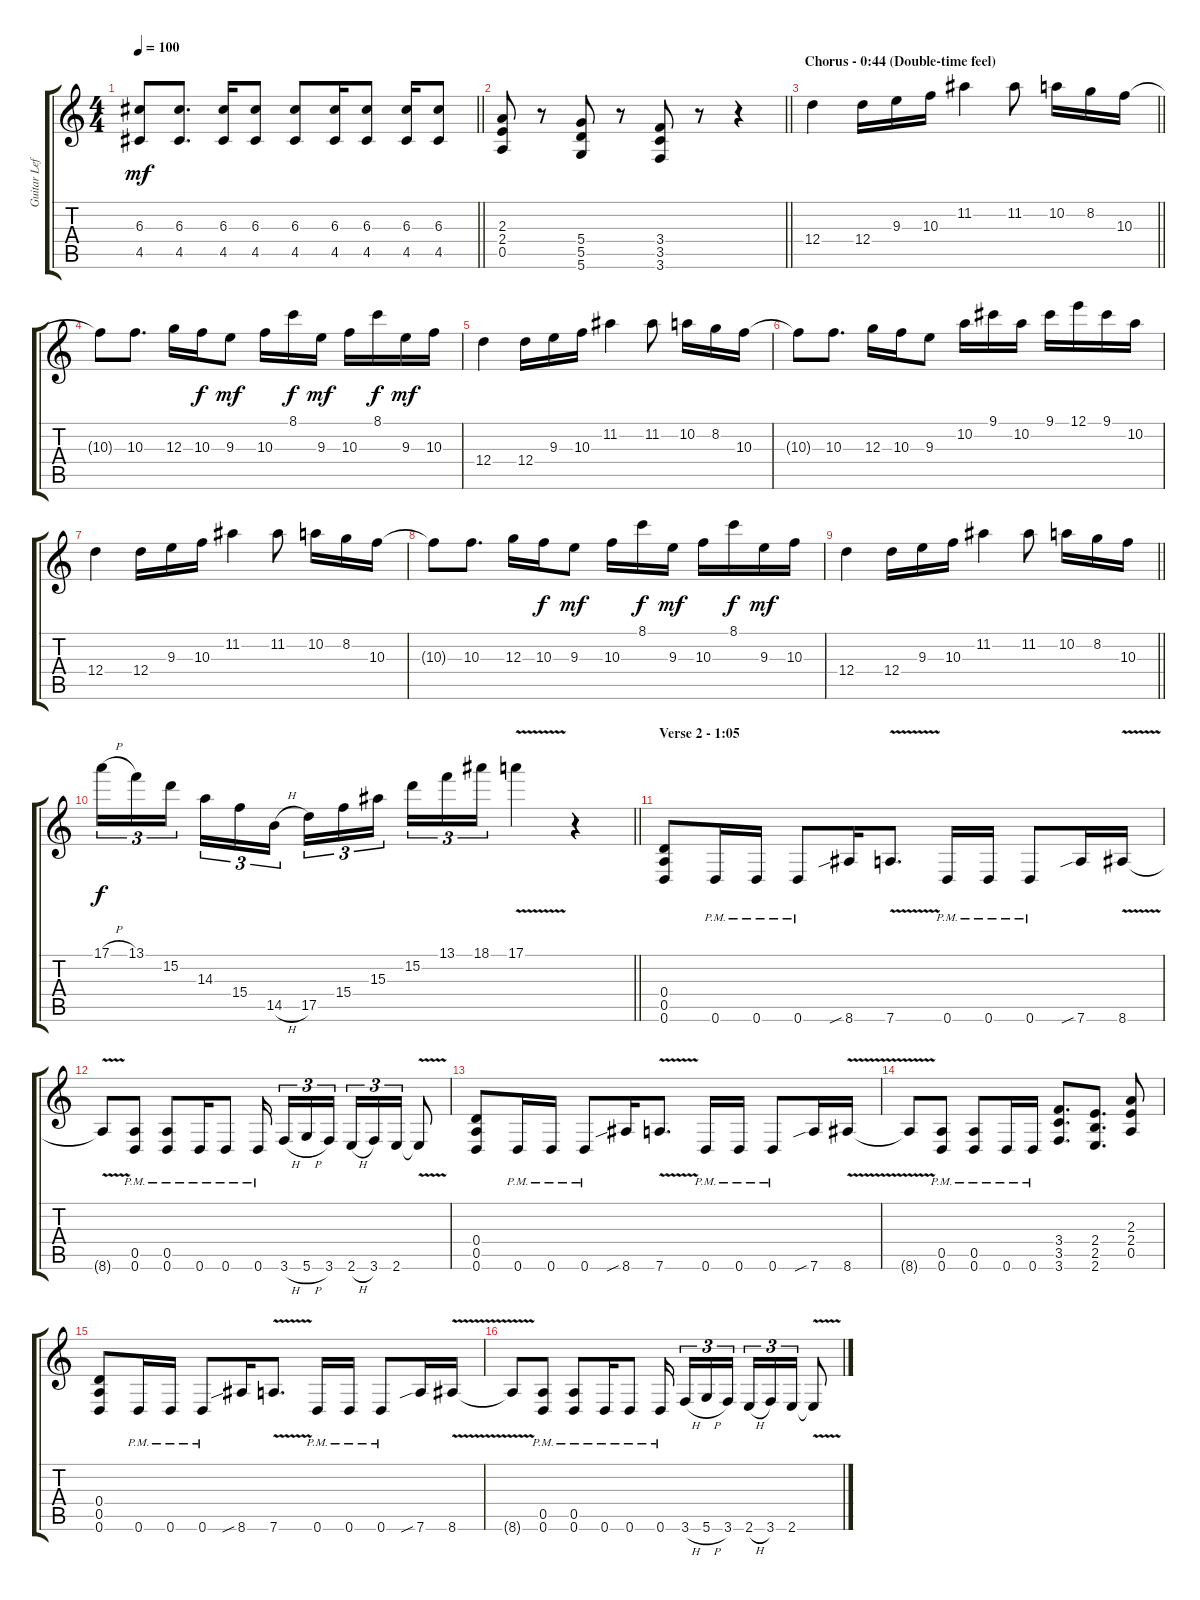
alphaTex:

\track ("Guitar Left" "Guitar Lef") {instrument distortionguitar}
\staff {score tabs}
\tuning (E4 B3 G3 D3 A2 D2) {hide}
\ts (4 4)
\tempo 100
\clef g2
\barLineRight lightlight
\ks c
(6.3 4.5).8{dy mf} (6.3 4.5).8{d} (6.3 4.5).16 (6.3 4.5).8 (6.3 4.5).8 (6.3 4.5).16 (6.3 4.5).8 (6.3 4.5).16 (6.3 4.5).8 |
\section ("" "")
\barLineRight lightlight
(2.3 2.4 0.5).8 r.8 (5.4 5.5 5.6).8 r.8 (3.4 3.5 3.6).8 r.8 r.4 |
\section ("" "Chorus - 0:44 (Double-time feel)")
\barLineRight lightlight
12.4.4 12.4.16 9.3.16 10.3.16 11.2.4 11.2.8 10.2.16 8.2.16 10.3.16 |
\section ("" "")
10.3{t}.8 10.3.8{d} 12.3.16 10.3.16{dy f} 9.3.8{dy mf} 10.3.16 8.1.16{dy f} 9.3.16{dy mf} 10.3.16 8.1.16{dy f} 9.3.16{dy mf} 10.3.16 |
12.4.4 12.4.16 9.3.16 10.3.16 11.2.4 11.2.8 10.2.16 8.2.16 10.3.16 |
10.3{t}.8 10.3.8{d} 12.3.16 10.3.16 9.3.8 10.2.16 9.1.16 10.2.16 9.1.16 12.1.16 9.1.16 10.2.16 |
12.4.4 12.4.16 9.3.16 10.3.16 11.2.4 11.2.8 10.2.16 8.2.16 10.3.16 |
10.3{t}.8 10.3.8{d} 12.3.16 10.3.16{dy f} 9.3.8{dy mf} 10.3.16 8.1.16{dy f} 9.3.16{dy mf} 10.3.16 8.1.16{dy f} 9.3.16{dy mf} 10.3.16 |
\barLineRight lightlight
12.4.4 12.4.16 9.3.16 10.3.16 11.2.4 11.2.8 10.2.16 8.2.16 10.3.16 |
\section ("" "")
\barLineRight lightlight
17.1{h}.16{tu (3 2) dy f} 13.1.16{tu (3 2)} 15.2.16{tu (3 2) beam splitsecondary} 14.3.16{tu (3 2)} 15.4.16{tu (3 2)} 14.5{h}.16{tu (3 2)} 17.5.16{tu (3 2)} 15.4.16{tu (3 2)} 15.3.16{tu (3 2) beam splitsecondary} 15.2.16{tu (3 2)} 13.1.16{tu (3 2)} 18.1.16{tu (3 2)} 17.1{v}.4 r.4 |
\section ("" "Verse 2 - 1:05")
(0.4 0.5 0.6).8 0.6{pm}.16 0.6{pm}.16 0.6{pm}.8 8.6{sib}.16 7.6{v}.8{d} 0.6{pm}.16 0.6{pm}.16 0.6{pm}.8 7.6{sib}.16 8.6{v}.16 |
8.6{t}.8 (0.5{pm} 0.6{pm}).8 (0.5{pm} 0.6{pm}).8 0.6{pm}.16 0.6{pm}.8 0.6{pm}.16{beam splitsecondary} 3.6{h}.16{tu (3 2)} 5.6{h}.16{tu (3 2)} 3.6.16{tu (3 2)} 2.6{h}.16{tu (3 2)} 3.6.16{tu (3 2)} 2.6.16{tu (3 2)} 2.6{v t}.8 |
(0.4 0.5 0.6).8 0.6{pm}.16 0.6{pm}.16 0.6{pm}.8 8.6{sib}.16 7.6{v}.8{d} 0.6{pm}.16 0.6{pm}.16 0.6{pm}.8 7.6{sib}.16 8.6{v}.16 |
8.6{t}.8 (0.5{pm} 0.6{pm}).8 (0.5{pm} 0.6{pm}).8 0.6{pm}.16 0.6{pm}.16 (3.4 3.5 3.6).8{d} (2.4 2.5 2.6).8{d} (2.3 2.4 0.5).8 |
(0.4 0.5 0.6).8 0.6{pm}.16 0.6{pm}.16 0.6{pm}.8 8.6{sib}.16 7.6{v}.8{d} 0.6{pm}.16 0.6{pm}.16 0.6{pm}.8 7.6{sib}.16 8.6{v}.16 |
8.6{t}.8 (0.5{pm} 0.6{pm}).8 (0.5{pm} 0.6{pm}).8 0.6{pm}.16 0.6{pm}.8 0.6{pm}.16{beam splitsecondary} 3.6{h}.16{tu (3 2)} 5.6{h}.16{tu (3 2)} 3.6.16{tu (3 2)} 2.6{h}.16{tu (3 2)} 3.6.16{tu (3 2)} 2.6.16{tu (3 2)} 2.6{v t}.8
